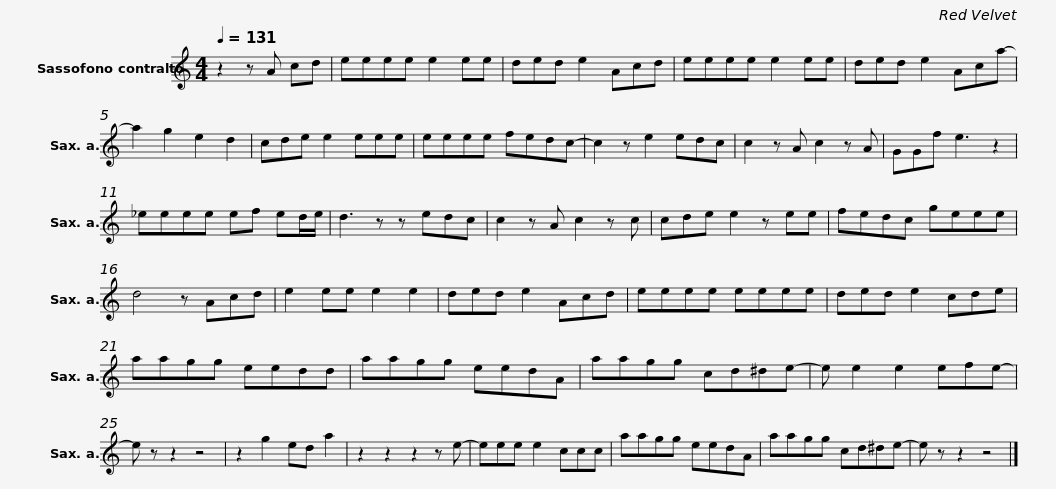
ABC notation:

X:1
L:1/8
Q:1/4=131
M:4/4
I:linebreak $
K:none
V:1 treble transpose=-9
V:1
[K:C] z2 z A cd | eeee e2 ee | ded e2 Acd | eeee e2 ee | ded e2 Aca- | %5
 a2 g2 e2 d2 | cde e2 eee |$ eeee fedc- | c2 z e2 edc | c2 z A c2 z A | %10
 GGf e3 z2 | _eeee ef ed/e/ | d3 z z edc |$ c2 z A c2 z c | cde e2 z ee | %15
 fedc geee | d4 z Acd | e2 ee e2 e2 | ded e2 Acd |$ eeee eeee | %20
 ded e2 cde | aagg eedd | aagg eedA | aagg cd^de- |$ e e2 e2 efe- | %25
 e z z2 z4 | z2 g2 ed a2 | z2 z2 z2 z e- | eee e2 ccc | aagg eedA | %30
 aagg cd^de- |$ e z z2 z4 |] %32
